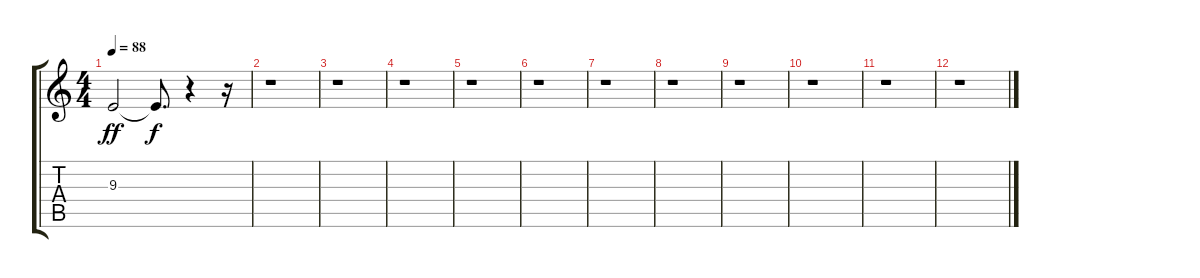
\track "" {instrument flute}
\staff {score tabs}
\tuning (E4 B3 G3 D3 A2 E2) {hide}
\ts (4 4)
\tempo 88
\clef g2
\ks c
9.3.2{dy ff} 9.3{t}.8{d dy f} r.4 r.16 |
r.1 |
r.1 |
r.1 |
r.1 |
r.1 |
r.1 |
r.1 |
r.1 |
r.1 |
r.1 |
r.1
